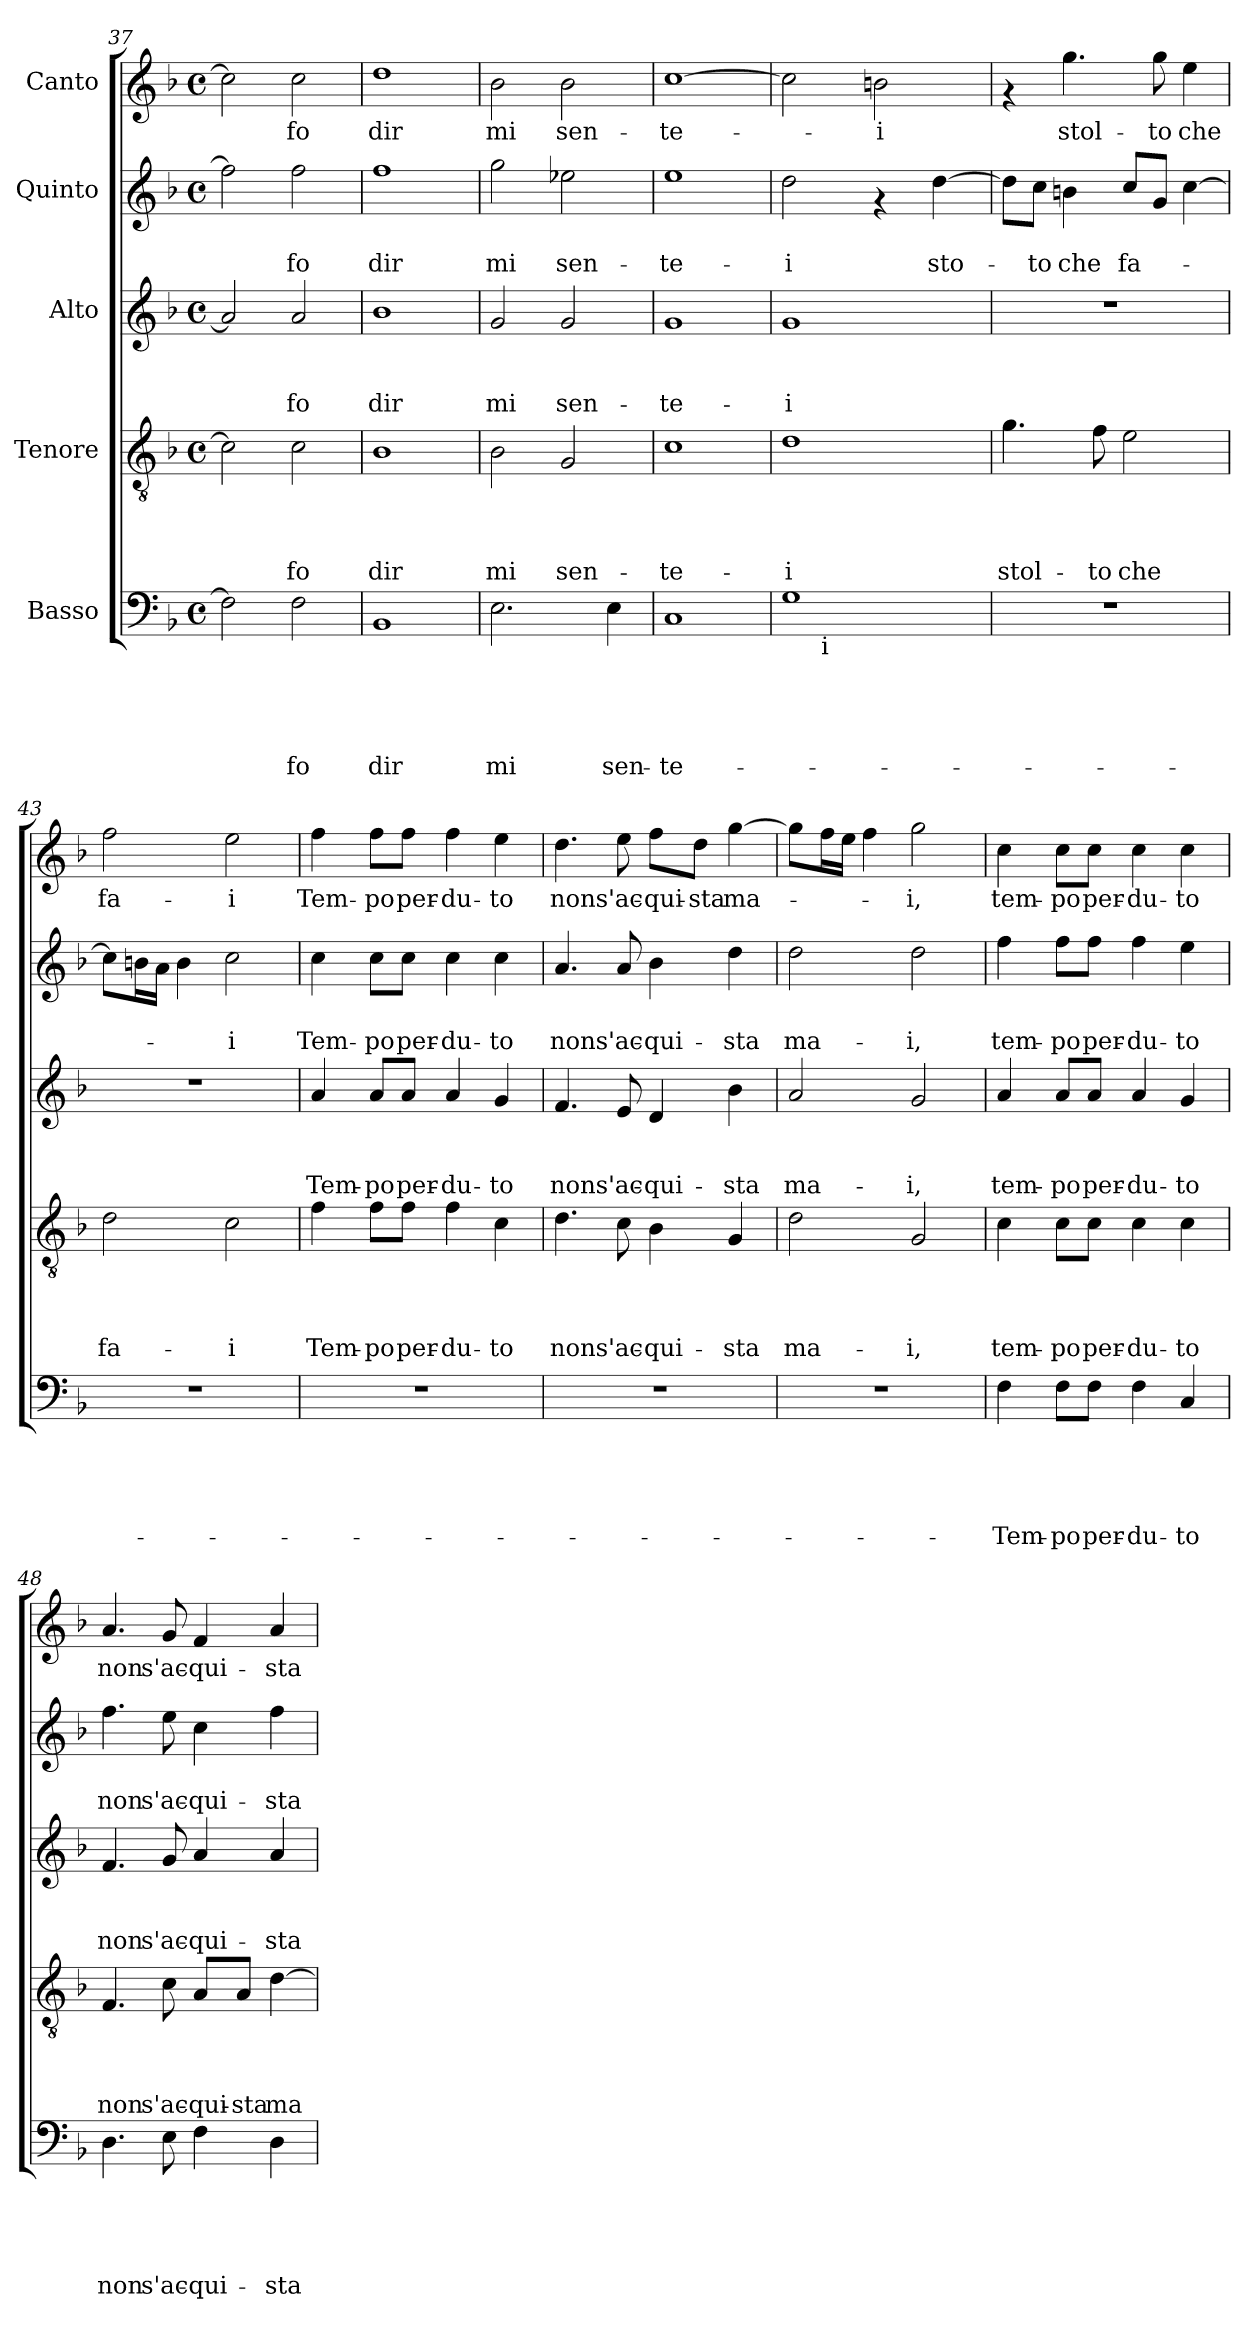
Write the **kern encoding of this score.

**kern	**text	**text	**text	**text	**text	**kern	**text	**text	**text	**text	**kern	**text	**text	**text	**kern	**text	**text	**kern	**text
*part5	*part5	*part5	*part5	*part5	*part5	*part4	*part4	*part4	*part4	*part4	*part3	*part3	*part3	*part3	*part2	*part2	*part2	*part1	*part1
*staff5	*staff5	*staff5	*staff5	*staff5	*staff5	*staff4	*staff4	*staff4	*staff4	*staff4	*staff3	*staff3	*staff3	*staff3	*staff2	*staff2	*staff2	*staff1	*staff1
*I"Basso	*	*	*	*	*	*I"Tenore	*	*	*	*	*I"Alto	*	*	*	*I"Quinto	*	*	*I"Canto	*
*clefF4	*	*	*	*	*	*clefGv2	*	*	*	*	*clefG2	*	*	*	*clefG2	*	*	*clefG2	*
*k[b-]	*	*	*	*	*	*k[b-]	*	*	*	*	*k[b-]	*	*	*	*k[b-]	*	*	*k[b-]	*
*F:	*	*	*	*	*	*F:	*	*	*	*	*F:	*	*	*	*F:	*	*	*F:	*
*M4/4	*	*	*	*	*	*M4/4	*	*	*	*	*M4/4	*	*	*	*M4/4	*	*	*M4/4	*
*met(c)	*	*	*	*	*	*met(c)	*	*	*	*	*met(c)	*	*	*	*met(c)	*	*	*met(c)	*
=37	=37	=37	=37	=37	=37	=37	=37	=37	=37	=37	=37	=37	=37	=37	=37	=37	=37	=37	=37
2F\]	.	.	.	.	.	2c\]	.	.	.	.	2a/]	.	.	.	2ff\]	.	.	2cc\]	.
!	!	!	!	!	!LO:LY:b	!	!	!	!	!LO:LY:b	!	!	!	!LO:LY:b	!	!	!LO:LY:b:rj	!	!LO:LY:b:rj
2F\	.	.	.	.	-fo	2c\	.	.	.	-fo	2a/	.	.	-fo	2ff\	.	-fo	2cc\	-fo
=38	=38	=38	=38	=38	=38	=38	=38	=38	=38	=38	=38	=38	=38	=38	=38	=38	=38	=38	=38
!	!	!	!	!	!LO:LY:b	!	!	!	!	!LO:LY:b	!	!	!	!LO:LY:b	!	!	!LO:LY:b:rj	!	!LO:LY:b:rj
1BB-	.	.	.	.	dir	1B-	.	.	.	dir	1b-	.	.	dir	1ff	.	dir	1dd	dir
=39	=39	=39	=39	=39	=39	=39	=39	=39	=39	=39	=39	=39	=39	=39	=39	=39	=39	=39	=39
!	!	!	!	!	!LO:LY:b	!	!	!	!	!LO:LY:b	!	!	!	!LO:LY:b	!	!	!LO:LY:b:rj	!	!LO:LY:b:rj
2.E\	.	.	.	.	mi	2B-\	.	.	.	mi	2g/	.	.	mi	2gg\	.	mi	2b-\	mi
!	!	!	!	!	!	!	!	!	!	!LO:LY:b	!	!	!	!LO:LY:b	!	!	!LO:LY:b:rj	!	!LO:LY:b:rj
.	.	.	.	.	.	2G/	.	.	.	sen-	2g/	.	.	sen-	2ee-X\	.	sen-	2b-\	sen-
!	!	!	!	!	!LO:LY:b	!	!	!	!	!	!	!	!	!	!	!	!	!	!
4E\	.	.	.	.	sen-	.	.	.	.	.	.	.	.	.	.	.	.	.	.
=40	=40	=40	=40	=40	=40	=40	=40	=40	=40	=40	=40	=40	=40	=40	=40	=40	=40	=40	=40
!	!	!	!	!	!LO:LY:b	!	!	!	!	!LO:LY:b	!	!	!	!LO:LY:b	!	!	!LO:LY:b:rj	!	!LO:LY:b:rj
1C	.	.	.	.	-te-	1c	.	.	.	-te-	1g	.	.	-te-	1ee	.	-te-	[<1cc	-te-
!!LO:LB:g=z
=41	=41	=41	=41	=41	=41	=41	=41	=41	=41	=41	=41	=41	=41	=41	=41	=41	=41	=41	=41
!	!	!	!	!	!	!	!	!	!	!LO:LY:b	!	!	!	!LO:LY:b	!	!	!LO:LY:b:rj	!	!
*^	*	*	*	*	*	*	*	*	*	*	*	*	*	*	*	*	*	*	*
1G	8.ryy	.	.	.	.	.	1d	.	.	.	-i	1g	.	.	-i	2dd\	.	-i	2cc\]	.
!	!LO:TX:b:t=i	!	!	!	!	!	!	!	!	!	!	!	!	!	!	!	!	!	!	!
.	2ryy	.	.	.	.	.	.	.	.	.	.	.	.	.	.	.	.	.	.	.
!	!	!	!	!	!	!	!	!	!	!	!	!	!	!	!	!	!	!	!	!LO:LY:b:rj
.	.	.	.	.	.	.	.	.	.	.	.	.	.	.	.	4rf	.	.	2bn\	-i
.	4ryy	.	.	.	.	.	.	.	.	.	.	.	.	.	.	.	.	.	.	.
!	!	!	!	!	!	!	!	!	!	!	!	!	!	!	!	!	!	!LO:LY:b:rj	!	!
.	.	.	.	.	.	.	.	.	.	.	.	.	.	.	.	[>4dd\	.	sto-	.	.
.	16ryy	.	.	.	.	.	.	.	.	.	.	.	.	.	.	.	.	.	.	.
=42	=42	=42	=42	=42	=42	=42	=42	=42	=42	=42	=42	=42	=42	=42	=42	=42	=42	=42	=42	=42
!	!	!	!	!	!	!	!	!	!	!	!LO:LY:b	!	!	!	!	!	!	!	!	!
*v	*v	*	*	*	*	*	*	*	*	*	*	*	*	*	*	*	*	*	*	*
1r	.	.	.	.	.	4.g\	.	.	.	stol-	1r	.	.	.	8dd\L]	.	.	4rf	.
!	!	!	!	!	!	!	!	!	!	!	!	!	!	!	!	!	!LO:LY:b:rj	!	!
.	.	.	.	.	.	.	.	.	.	.	.	.	.	.	8cc\J	.	-to	.	.
!	!	!	!	!	!	!	!	!	!	!	!	!	!	!	!	!	!LO:LY:b:rj	!	!LO:LY:b:rj
.	.	.	.	.	.	.	.	.	.	.	.	.	.	.	4bn\	.	che	4.gg\	stol-
!	!	!	!	!	!	!	!	!	!	!LO:LY:b	!	!	!	!	!	!	!	!	!
.	.	.	.	.	.	8f\	.	.	.	-to	.	.	.	.	.	.	.	.	.
!	!	!	!	!	!	!	!	!	!	!LO:LY:b	!	!	!	!	!	!	!LO:LY:b:rj	!	!
.	.	.	.	.	.	2e\	.	.	.	che	.	.	.	.	8cc/L	.	fa-	.	.
!	!	!	!	!	!	!	!	!	!	!	!	!	!	!	!	!	!	!	!LO:LY:b:rj
.	.	.	.	.	.	.	.	.	.	.	.	.	.	.	8g/J	.	.	8gg\	-to
!	!	!	!	!	!	!	!	!	!	!	!	!	!	!	!	!	!	!	!LO:LY:b:rj
.	.	.	.	.	.	.	.	.	.	.	.	.	.	.	[>4cc\	.	.	4ee\	che
=43	=43	=43	=43	=43	=43	=43	=43	=43	=43	=43	=43	=43	=43	=43	=43	=43	=43	=43	=43
!	!	!	!	!	!	!	!	!	!	!LO:LY:b	!	!	!	!	!	!	!	!	!LO:LY:b:rj
1r	.	.	.	.	.	2d\	.	.	.	fa-	1r	.	.	.	8cc\L]	.	.	2ff\	fa-
.	.	.	.	.	.	.	.	.	.	.	.	.	.	.	16bn\L	.	.	.	.
.	.	.	.	.	.	.	.	.	.	.	.	.	.	.	16a\JJ	.	.	.	.
.	.	.	.	.	.	.	.	.	.	.	.	.	.	.	4b\	.	.	.	.
!	!	!	!	!	!	!	!	!	!	!LO:LY:b	!	!	!	!	!	!	!LO:LY:b:rj	!	!LO:LY:b:rj
.	.	.	.	.	.	2c\	.	.	.	-i	.	.	.	.	2cc\	.	-i	2ee\	-i
=44	=44	=44	=44	=44	=44	=44	=44	=44	=44	=44	=44	=44	=44	=44	=44	=44	=44	=44	=44
!	!	!	!	!	!	!	!	!	!	!LO:LY:b	!	!	!	!LO:LY:b	!	!	!LO:LY:b:rj	!	!LO:LY:b:rj
1r	.	.	.	.	.	4f\	.	.	.	Tem-	4a/	.	.	Tem-	4cc\	.	Tem-	4ff\	Tem-
!	!	!	!	!	!	!	!	!	!	!LO:LY:b	!	!	!	!LO:LY:b	!	!	!LO:LY:b:rj	!	!LO:LY:b:rj
.	.	.	.	.	.	8f\L	.	.	.	-po	8a/L	.	.	-po	8cc\L	.	-po	8ff\L	-po
!	!	!	!	!	!	!	!	!	!	!LO:LY:b	!	!	!	!LO:LY:b	!	!	!LO:LY:b:rj	!	!LO:LY:b:rj
.	.	.	.	.	.	8f\J	.	.	.	per-	8a/J	.	.	per-	8cc\J	.	per-	8ff\J	per-
!	!	!	!	!	!	!	!	!	!	!LO:LY:b	!	!	!	!LO:LY:b	!	!	!LO:LY:b:rj	!	!LO:LY:b:rj
.	.	.	.	.	.	4f\	.	.	.	-du-	4a/	.	.	-du-	4cc\	.	-du-	4ff\	-du-
!	!	!	!	!	!	!	!	!	!	!LO:LY:b	!	!	!	!LO:LY:b	!	!	!LO:LY:b:rj	!	!LO:LY:b:rj
.	.	.	.	.	.	4c\	.	.	.	-to	4g/	.	.	-to	4cc\	.	-to	4ee\	-to
=45	=45	=45	=45	=45	=45	=45	=45	=45	=45	=45	=45	=45	=45	=45	=45	=45	=45	=45	=45
!	!	!	!	!	!	!	!	!	!	!LO:LY:b	!	!	!	!LO:LY:b	!	!	!LO:LY:b:rj	!	!LO:LY:b:rj
1r	.	.	.	.	.	4.d\	.	.	.	non	4.f/	.	.	non	4.a/	.	non	4.dd\	non
!	!	!	!	!	!	!	!	!	!	!LO:LY:b	!	!	!	!LO:LY:b	!	!	!LO:LY:b:rj	!	!LO:LY:b:rj
.	.	.	.	.	.	8c\	.	.	.	s'ac-	8e/	.	.	s'ac-	8a/	.	s'ac-	8ee\	s'ac-
!	!	!	!	!	!	!	!	!	!	!LO:LY:b	!	!	!	!LO:LY:b	!	!	!LO:LY:b:rj	!	!LO:LY:b:rj
.	.	.	.	.	.	4B-\	.	.	.	-qui-	4d/	.	.	-qui-	4b-\	.	-qui-	8ff\L	-qui-
!	!	!	!	!	!	!	!	!	!	!	!	!	!	!	!	!	!	!	!LO:LY:b:rj
.	.	.	.	.	.	.	.	.	.	.	.	.	.	.	.	.	.	8dd\J	-sta
!	!	!	!	!	!	!	!	!	!	!LO:LY:b	!	!	!	!LO:LY:b	!	!	!LO:LY:b:rj	!	!LO:LY:b:rj
.	.	.	.	.	.	4G/	.	.	.	-sta	4b-\	.	.	-sta	4dd\	.	-sta	[<4gg\	ma-
!!LO:PB:g=z
=46	=46	=46	=46	=46	=46	=46	=46	=46	=46	=46	=46	=46	=46	=46	=46	=46	=46	=46	=46
!	!	!	!	!	!	!	!	!	!	!LO:LY:b	!	!	!	!LO:LY:b	!	!	!LO:LY:b:rj	!	!
1r	.	.	.	.	.	2d\	.	.	.	ma-	2a/	.	.	ma-	2dd\	.	ma-	8gg\L]	.
.	.	.	.	.	.	.	.	.	.	.	.	.	.	.	.	.	.	16ff\L	.
.	.	.	.	.	.	.	.	.	.	.	.	.	.	.	.	.	.	16ee\JJ	.
.	.	.	.	.	.	.	.	.	.	.	.	.	.	.	.	.	.	4ff\	.
!	!	!	!	!	!	!	!	!	!	!LO:LY:b	!	!	!	!LO:LY:b	!	!	!LO:LY:b:rj	!	!LO:LY:b:rj
.	.	.	.	.	.	2G/	.	.	.	-i,	2g/	.	.	-i,	2dd\	.	-i,	2gg\	-i,
=47	=47	=47	=47	=47	=47	=47	=47	=47	=47	=47	=47	=47	=47	=47	=47	=47	=47	=47	=47
!	!	!	!	!	!LO:LY:b	!	!	!	!	!LO:LY:b	!	!	!	!LO:LY:b	!	!	!LO:LY:b:rj	!	!LO:LY:b:rj
4F\	.	.	.	.	-Tem-	4c\	.	.	.	tem-	4a/	.	.	tem-	4ff\	.	tem-	4cc\	tem-
!	!	!	!	!	!LO:LY:b	!	!	!	!	!LO:LY:b	!	!	!	!LO:LY:b	!	!	!LO:LY:b:rj	!	!LO:LY:b:rj
8F\L	.	.	.	.	-po	8c\L	.	.	.	-po	8a/L	.	.	-po	8ff\L	.	-po	8cc\L	-po
!	!	!	!	!	!LO:LY:b	!	!	!	!	!LO:LY:b	!	!	!	!LO:LY:b	!	!	!LO:LY:b:rj	!	!LO:LY:b:rj
8F\J	.	.	.	.	per-	8c\J	.	.	.	per-	8a/J	.	.	per-	8ff\J	.	per-	8cc\J	per-
!	!	!	!	!	!LO:LY:b	!	!	!	!	!LO:LY:b	!	!	!	!LO:LY:b	!	!	!LO:LY:b:rj	!	!LO:LY:b:rj
4F\	.	.	.	.	-du-	4c\	.	.	.	-du-	4a/	.	.	-du-	4ff\	.	-du-	4cc\	-du-
!	!	!	!	!	!LO:LY:b	!	!	!	!	!LO:LY:b	!	!	!	!LO:LY:b	!	!	!LO:LY:b:rj	!	!LO:LY:b:rj
4C/	.	.	.	.	-to	4c\	.	.	.	-to	4g/	.	.	-to	4ee\	.	-to	4cc\	-to
=48	=48	=48	=48	=48	=48	=48	=48	=48	=48	=48	=48	=48	=48	=48	=48	=48	=48	=48	=48
!	!	!	!	!	!LO:LY:b	!	!	!	!	!LO:LY:b	!	!	!	!LO:LY:b	!	!	!LO:LY:b:rj	!	!LO:LY:b:rj
4.D\	.	.	.	.	non	4.F/	.	.	.	non	4.f/	.	.	non	4.ff\	.	non	4.a/	non
!	!	!	!	!	!LO:LY:b	!	!	!	!	!LO:LY:b	!	!	!	!LO:LY:b	!	!	!LO:LY:b:rj	!	!LO:LY:b:rj
8E\	.	.	.	.	s'ac-	8c\	.	.	.	s'ac-	8g/	.	.	s'ac-	8ee\	.	s'ac-	8g/	s'ac-
!	!	!	!	!	!LO:LY:b	!	!	!	!	!LO:LY:b	!	!	!	!LO:LY:b	!	!	!LO:LY:b:rj	!	!LO:LY:b:rj
4F\	.	.	.	.	-qui-	8A/L	.	.	.	-qui-	4a/	.	.	-qui-	4cc\	.	-qui-	4f/	-qui-
!	!	!	!	!	!	!	!	!	!	!LO:LY:b	!	!	!	!	!	!	!	!	!
.	.	.	.	.	.	8A/J	.	.	.	-sta	.	.	.	.	.	.	.	.	.
!	!	!	!	!	!LO:LY:b	!	!	!	!	!LO:LY:b	!	!	!	!LO:LY:b	!	!	!LO:LY:b:rj	!	!LO:LY:b:rj
4D\	.	.	.	.	-sta	[>4d\	.	.	.	ma-	4a/	.	.	-sta	4ff\	.	-sta	4a/	-sta
=	=	=	=	=	=	=	=	=	=	=	=	=	=	=	=	=	=	=	=
*-	*-	*-	*-	*-	*-	*-	*-	*-	*-	*-	*-	*-	*-	*-	*-	*-	*-	*-	*-
